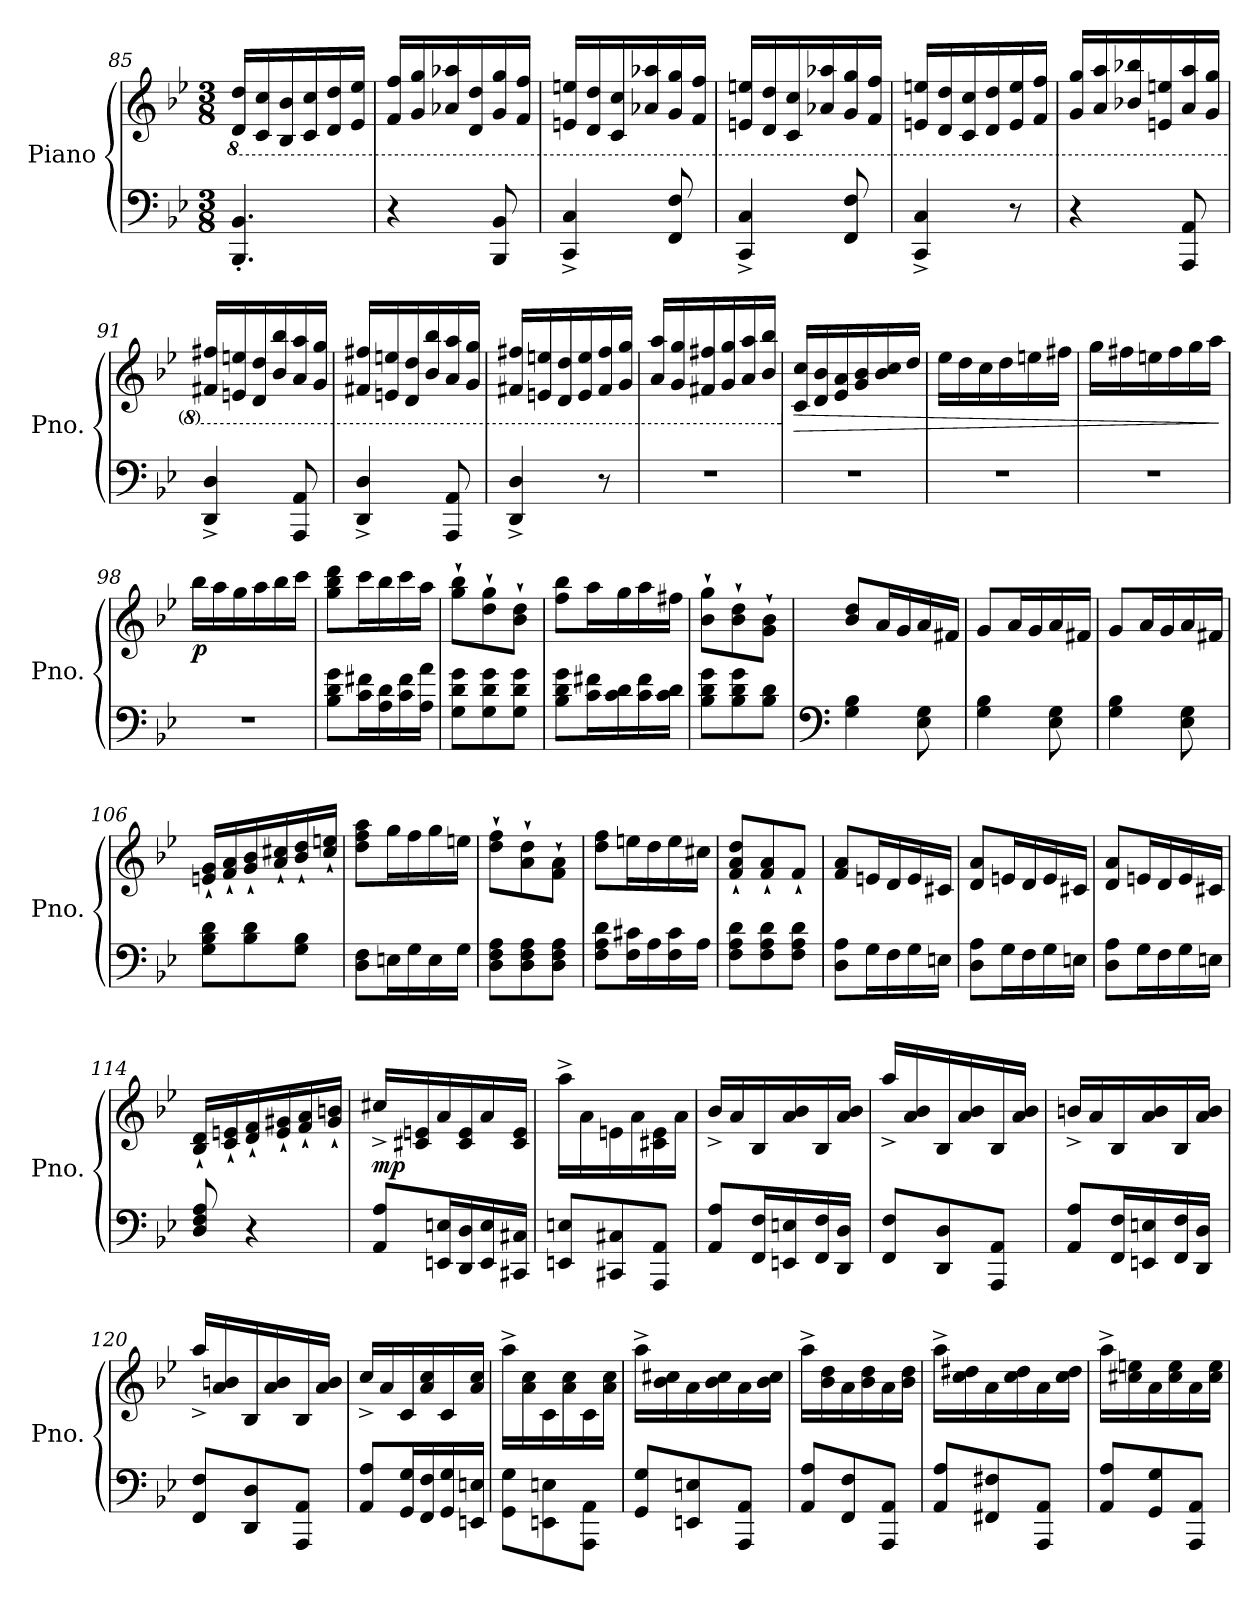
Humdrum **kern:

**kern	**kern	**dynam
*part1	*part1	*part1
*staff2	*staff1	*staff1/2
*I"Piano	*	*
*I'Pno.	*	*
*clefF4	*clefG2	*
*k[b-e-]	*k[b-e-]	*
*M3/8	*M3/8	*
*	*8ba	*
=85	=85	=85
4.BBB-/' 4.BB-/'	16D/ 16d/LL	.
.	16C/ 16c/	.
.	16BB-/ 16B-/	.
.	16C/ 16c/	.
.	16D/ 16d/	.
.	16E-/ 16e-/JJ	.
=86	=86	=86
4r	16F/ 16f/LL	.
.	16G/ 16g/	.
.	16A-X/ 16a-X/	.
.	16D/ 16d/	.
8BBB-/ 8BB-/	16G/ 16g/	.
.	16F/ 16f/JJ	.
=87	=87	=87
4CC/^ 4C/^	16En/ 16en/LL	.
.	16D/ 16d/	.
.	16C/ 16c/	.
.	16A-X/ 16a-X/	.
8FF/ 8F/	16G/ 16g/	.
.	16F/ 16f/JJ	.
=88	=88	=88
4CC/^ 4C/^	16En/ 16en/LL	.
.	16D/ 16d/	.
.	16C/ 16c/	.
.	16A-X/ 16a-X/	.
8FF/ 8F/	16G/ 16g/	.
.	16F/ 16f/JJ	.
!!LO:LB:g=z
=89	=89	=89
4CC/^ 4C/^	16En/ 16en/LL	.
.	16D/ 16d/	.
.	16C/ 16c/	.
.	16D/ 16d/	.
8r	16E/ 16e/	.
.	16F/ 16f/JJ	.
=90	=90	=90
4r	16G/ 16g/LL	.
.	16A/ 16a/	.
.	16B-X/ 16b-X/	.
.	16En/ 16en/	.
8AAA/ 8AA/	16A/ 16a/	.
.	16G/ 16g/JJ	.
=91	=91	=91
4DD/^ 4D/^	16F#X/ 16f#X/LL	.
.	16En/ 16en/	.
.	16D/ 16d/	.
.	16B-/ 16b-/	.
8AAA/ 8AA/	16A/ 16a/	.
.	16G/ 16g/JJ	.
=92	=92	=92
4DD/^ 4D/^	16F#X/ 16f#X/LL	.
.	16En/ 16en/	.
.	16D/ 16d/	.
.	16B-/ 16b-/	.
8AAA/ 8AA/	16A/ 16a/	.
.	16G/ 16g/JJ	.
=93	=93	=93
4DD/^ 4D/^	16F#X/ 16f#X/LL	.
.	16En/ 16en/	.
.	16D/ 16d/	.
.	16E/ 16e/	.
8r	16F#/ 16f#/	.
.	16G/ 16g/JJ	.
!!LO:PB:g=z
=94	=94	=94
4.r	16A/ 16a/LL	.
.	16G/ 16g/	.
.	16F#X/ 16f#X/	.
.	16G/ 16g/	.
.	16A/ 16a/	.
.	16B-/ 16b-/JJ	.
=95	=95	=95
*	*X8ba	*
!	!	!LO:HP:b
4.r	16c/ 16cc/LL	>
.	16d/ 16b-/	.
.	16e-/ 16a/	.
.	16g/ 16b-/	.
.	16b-/ 16cc/	.
.	16dd/JJ	.
=96	=96	=96
4.r	16ee-\LL	.
.	16dd\	.
.	16cc\	.
.	16dd\	.
.	16een\	.
.	16ff#X\JJ	.
=97	=97	=97
4.r	16gg\LL	.
.	16ff#X\	.
.	16een\	.
.	16ff#\	.
.	16gg\	.
.	16aa\JJ	.
.	.	]
=98	=98	=98
!	!	!LO:DY:b
4.r	16bb-\LL	p
.	16aa\	.
.	16gg\	.
.	16aa\	.
.	16bb-\	.
.	16ccc\JJ	.
!!LO:LB:g=z
=99	=99	=99
8B-\ 8d\ 8g\L	8gg\ 8bb-\ 8ddd\L	.
16c\ 16f#X\L	16ccc\L	.
16A\ 16d\	16bb-\	.
16c\ 16f#\	16ccc\	.
16A\ 16a\JJ	16aa\JJ	.
=100	=100	=100
8G\ 8d\ 8g\L	8gg\` 8bb-\`L	.
8G\ 8d\ 8g\	8dd\` 8gg\`	.
8G\ 8d\ 8g\J	8b-\` 8dd\`J	.
=101	=101	=101
8B-\ 8d\ 8g\L	8ff\ 8bb-\L	.
16c\ 16f#X\L	16aa\L	.
16c\ 16d\	16gg\	.
16c\ 16f#\	16aa\	.
16c\ 16d\JJ	16ff#X\JJ	.
=102	=102	=102
8B-\ 8d\ 8g\L	8b-\` 8gg\`L	.
8B-\ 8d\ 8g\	8b-\` 8dd\`	.
8B-\ 8d\J	8g\` 8b-\`J	.
=103	=103	=103
*clefF4	*	*
4G\ 4B-\	8b-/ 8dd/L	.
.	16a/L	.
.	16g/	.
8E-\ 8G\	16a/	.
.	16f#X/JJ	.
=104	=104	=104
4G\ 4B-\	8g/L	.
.	16a/L	.
.	16g/	.
8E-\ 8G\	16a/	.
.	16f#X/JJ	.
!!LO:LB:g=z
=105	=105	=105
4G\ 4B-\	8g/L	.
.	16a/L	.
.	16g/	.
8E-\ 8G\	16a/	.
.	16f#X/JJ	.
=106	=106	=106
8G\ 8B-\ 8d\L	16en/` 16g/`LL	.
.	16f/` 16a/`	.
8B-\ 8d\	16g/` 16b-/`	.
.	16a/` 16cc#X/`	.
8G\ 8B-\J	16b-/` 16dd/`	.
.	16cc#/` 16een/`JJ	.
=107	=107	=107
8D\ 8F\L	8dd\ 8ff\ 8aa\L	.
16En\L	16gg\L	.
16G\	16ff\	.
16E\	16gg\	.
16G\JJ	16een\JJ	.
=108	=108	=108
8D\ 8F\ 8A\L	8dd\` 8ff\`L	.
8D\ 8F\ 8A\	8a\` 8dd\`	.
8D\ 8F\ 8A\J	8f\` 8a\`J	.
=109	=109	=109
8F\ 8A\ 8d\L	8dd\ 8ff\L	.
16F\ 16c#X\L	16een\L	.
16A\	16dd\	.
16F\ 16c#\	16ee\	.
16A\JJ	16cc#X\JJ	.
=110	=110	=110
8F\ 8A\ 8d\L	8f/` 8a/` 8dd/`L	.
8F\ 8A\ 8d\	8f/` 8a/`	.
8F\ 8A\ 8d\J	8f`/J	.
=111	=111	=111
8D\ 8A\L	8f/ 8a/L	.
16G\L	16en/L	.
16F\	16d/	.
16G\	16e/	.
16En\JJ	16c#X/JJ	.
!!LO:LB:g=z
=112	=112	=112
8D\ 8A\L	8d/ 8a/L	.
16G\L	16en/L	.
16F\	16d/	.
16G\	16e/	.
16En\JJ	16c#X/JJ	.
=113	=113	=113
8D\ 8A\L	8d/ 8a/L	.
16G\L	16en/L	.
16F\	16d/	.
16G\	16e/	.
16En\JJ	16c#X/JJ	.
=114	=114	=114
8D/ 8F/ 8A/	16B-/` 16d/`LL	.
.	16c/` 16en/`	.
4r	16d/` 16f/`	.
.	16e/` 16g#X/`	.
.	16f/` 16a/`	.
.	16g#/` 16bn/`JJ	.
=115	=115	=115
!	!	!LO:DY:b
8AA/ 8A/L	16cc#X^/LL	mp
.	16c#X/ 16en/	.
16EEn/ 16En/L	16a/	.
16DD/ 16D/	16c#/ 16e/	.
16EE/ 16E/	16a/	.
16CC#X/ 16C#X/JJ	16c#/ 16e/JJ	.
=116	=116	=116
8EEn/ 8En/L	16aa^\LL	.
.	16a\	.
8CC#X/ 8C#X/	16en\	.
.	16a\	.
8AAA/ 8AA/J	16c#X\ 16e\	.
.	16a\JJ	.
!!LO:LB:g=z
=117	=117	=117
8AA/ 8A/L	16b-^/LL	.
.	16a/	.
16FF/ 16F/L	16B-/	.
16EEn/ 16En/	16a/ 16b-/	.
16FF/ 16F/	16B-/	.
16DD/ 16D/JJ	16a/ 16b-/JJ	.
=118	=118	=118
8FF/ 8F/L	16aa^/LL	.
.	16a/ 16b-/	.
8DD/ 8D/	16B-/	.
.	16a/ 16b-/	.
8AAA/ 8AA/J	16B-/	.
.	16a/ 16b-/JJ	.
=119	=119	=119
8AA/ 8A/L	16bn^/LL	.
.	16a/	.
16FF/ 16F/L	16B-/	.
16EEn/ 16En/	16a/ 16b/	.
16FF/ 16F/	16B-/	.
16DD/ 16D/JJ	16a/ 16b/JJ	.
=120	=120	=120
8FF/ 8F/L	16aa^/LL	.
.	16a/ 16bn/	.
8DD/ 8D/	16B-/	.
.	16a/ 16b/	.
8AAA/ 8AA/J	16B-/	.
.	16a/ 16b/JJ	.
=121	=121	=121
8AA/ 8A/L	16cc^/LL	.
.	16a/	.
16GG/ 16G/L	16c/	.
16FF/ 16F/	16a/ 16cc/	.
16GG/ 16G/	16c/	.
16EEn/ 16En/JJ	16a/ 16cc/JJ	.
!!LO:PB:g=z
=122	=122	=122
8GG\ 8G\L	16aa^\LL	.
.	16a\ 16cc\	.
8EEn\ 8En\	16c\	.
.	16a\ 16cc\	.
8AAA\ 8AA\J	16c\	.
.	16a\ 16cc\JJ	.
=123	=123	=123
8GG/ 8G/L	16aa^\LL	.
.	16b-\ 16cc#X\	.
8EEn/ 8En/	16a\	.
.	16b-\ 16cc#\	.
8AAA/ 8AA/J	16a\	.
.	16b-\ 16cc#\JJ	.
=124	=124	=124
8AA/ 8A/L	16aa^\LL	.
.	16b-\ 16dd\	.
8FF/ 8F/	16a\	.
.	16b-\ 16dd\	.
8AAA/ 8AA/J	16a\	.
.	16b-\ 16dd\JJ	.
=125	=125	=125
8AA/ 8A/L	16aa^\LL	.
.	16cc\ 16dd#X\	.
8FF#X/ 8F#X/	16a\	.
.	16cc\ 16dd#\	.
8AAA/ 8AA/J	16a\	.
.	16cc\ 16dd#\JJ	.
=126	=126	=126
8AA/ 8A/L	16aa^\LL	.
.	16cc#X\ 16een\	.
8GG/ 8G/	16a\	.
.	16cc#\ 16ee\	.
8AAA/ 8AA/J	16a\	.
.	16cc#\ 16ee\JJ	.
=	=	=
*-	*-	*-
